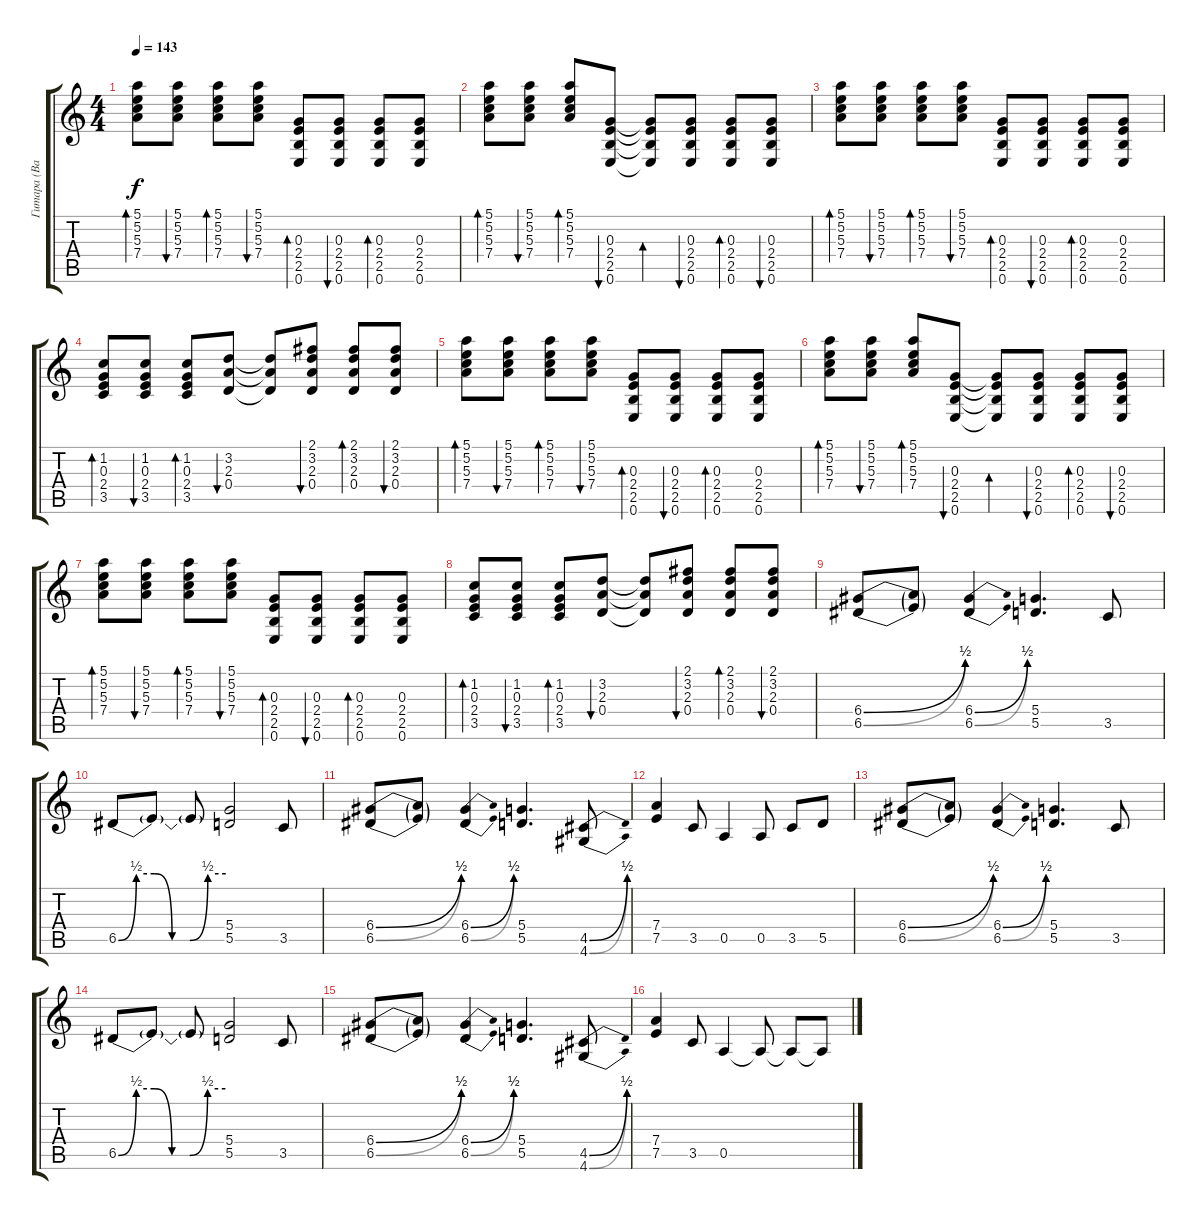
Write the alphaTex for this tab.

\track ("Гитара (Вадим)" "Гитара (Ва") {instrument electricguitarclean}
\staff {score tabs}
\tuning (E4 B3 G3 D3 A2 E2) {hide}
\ts (4 4)
\tempo 143
\clef g2
\ks c
(5.1 5.2 5.3 7.4).8{bd 60 dy f} (5.1 5.2 5.3 7.4).8{bu 60} (5.1 5.2 5.3 7.4).8{bd 60} (5.1 5.2 5.3 7.4).8{bu 60} (0.3 2.4 2.5 0.6).8{bd 60} (0.3 2.4 2.5 0.6).8{bu 60} (0.3 2.4 2.5 0.6).8{bd 60} (0.3 2.4 2.5 0.6).8 |
(5.1 5.2 5.3 7.4).8{bd 60} (5.1 5.2 5.3 7.4).8{bu 60} (5.1 5.2 5.3 7.4).8{bd 60} (0.3 2.4 2.5 0.6).8{bu 60} (0.3{t} 2.4{t} 2.5{t} 0.6{t}).8{bd 60} (0.3 2.4 2.5 0.6).8{bu 60} (0.3 2.4 2.5 0.6).8{bd 60} (0.3 2.4 2.5 0.6).8{bu 60} |
(5.1 5.2 5.3 7.4).8{bd 60} (5.1 5.2 5.3 7.4).8{bu 60} (5.1 5.2 5.3 7.4).8{bd 60} (5.1 5.2 5.3 7.4).8{bu 60} (0.3 2.4 2.5 0.6).8{bd 60} (0.3 2.4 2.5 0.6).8{bu 60} (0.3 2.4 2.5 0.6).8{bd 60} (0.3 2.4 2.5 0.6).8 |
(1.2 0.3 2.4 3.5).8{bd 60} (1.2 0.3 2.4 3.5).8{bu 60} (1.2 0.3 2.4 3.5).8{bd 60} (3.2 2.3 0.4).8{bu 60} (3.2{t} 2.3{t} 0.4{t}).8 (2.1 3.2 2.3 0.4).8{bu 60} (2.1 3.2 2.3 0.4).8{bd 60} (2.1 3.2 2.3 0.4).8{bu 60} |
(5.1 5.2 5.3 7.4).8{bd 60} (5.1 5.2 5.3 7.4).8{bu 60} (5.1 5.2 5.3 7.4).8{bd 60} (5.1 5.2 5.3 7.4).8{bu 60} (0.3 2.4 2.5 0.6).8{bd 60} (0.3 2.4 2.5 0.6).8{bu 60} (0.3 2.4 2.5 0.6).8{bd 60} (0.3 2.4 2.5 0.6).8 |
(5.1 5.2 5.3 7.4).8{bd 60} (5.1 5.2 5.3 7.4).8{bu 60} (5.1 5.2 5.3 7.4).8{bd 60} (0.3 2.4 2.5 0.6).8{bu 60} (0.3{t} 2.4{t} 2.5{t} 0.6{t}).8{bd 60} (0.3 2.4 2.5 0.6).8{bu 60} (0.3 2.4 2.5 0.6).8{bd 60} (0.3 2.4 2.5 0.6).8{bu 60} |
(5.1 5.2 5.3 7.4).8{bd 60} (5.1 5.2 5.3 7.4).8{bu 60} (5.1 5.2 5.3 7.4).8{bd 60} (5.1 5.2 5.3 7.4).8{bu 60} (0.3 2.4 2.5 0.6).8{bd 60} (0.3 2.4 2.5 0.6).8{bu 60} (0.3 2.4 2.5 0.6).8{bd 60} (0.3 2.4 2.5 0.6).8 |
(1.2 0.3 2.4 3.5).8{bd 60} (1.2 0.3 2.4 3.5).8{bu 60} (1.2 0.3 2.4 3.5).8{bd 60} (3.2 2.3 0.4).8{bu 60} (3.2{t} 2.3{t} 0.4{t}).8 (2.1 3.2 2.3 0.4).8{bu 60} (2.1 3.2 2.3 0.4).8{bd 60} (2.1 3.2 2.3 0.4).8{bu 60} |
(6.4{be (bend 0 0 60 2)} 6.5{be (bend 0 0 60 2)}).8{volume 15 instrument overdrivenguitar} (6.4{t} 6.5{t}).8 (6.4{be (bend 0 0 60 2)} 6.5{be (bend 0 0 60 2)}).4 (5.4 5.5).4{d} 3.5.8 |
6.5{be (custom 0 0 10 2 20 2 30 0 40 0 50 2 60 2)}.8 6.5{t}.8 6.5{t}.8 (5.4 5.5).2 3.5.8 |
(6.4{be (bend 0 0 60 2)} 6.5{be (bend 0 0 60 2)}).8 (6.4{t} 6.5{t}).8 (6.4{be (bend 0 0 60 2)} 6.5{be (bend 0 0 60 2)}).4 (5.4 5.5).4{d} (4.5{be (bend 0 0 60 2)} 4.6{be (bend 0 0 60 2)}).8 |
(7.4 7.5).4 3.5.8 0.5.4 0.5.8 3.5.8 5.5.8 |
(6.4{be (bend 0 0 60 2)} 6.5{be (bend 0 0 60 2)}).8 (6.4{t} 6.5{t}).8 (6.4{be (bend 0 0 60 2)} 6.5{be (bend 0 0 60 2)}).4 (5.4 5.5).4{d} 3.5.8 |
6.5{be (custom 0 0 10 2 20 2 30 0 40 0 50 2 60 2)}.8 6.5{t}.8 6.5{t}.8 (5.4 5.5).2 3.5.8 |
(6.4{be (bend 0 0 60 2)} 6.5{be (bend 0 0 60 2)}).8 (6.4{t} 6.5{t}).8 (6.4{be (bend 0 0 60 2)} 6.5{be (bend 0 0 60 2)}).4 (5.4 5.5).4{d} (4.5{be (bend 0 0 60 2)} 4.6{be (bend 0 0 60 2)}).8 |
(7.4 7.5).4 3.5.8 0.5.4 0.5{t}.8 0.5{t}.8 0.5{t}.8
